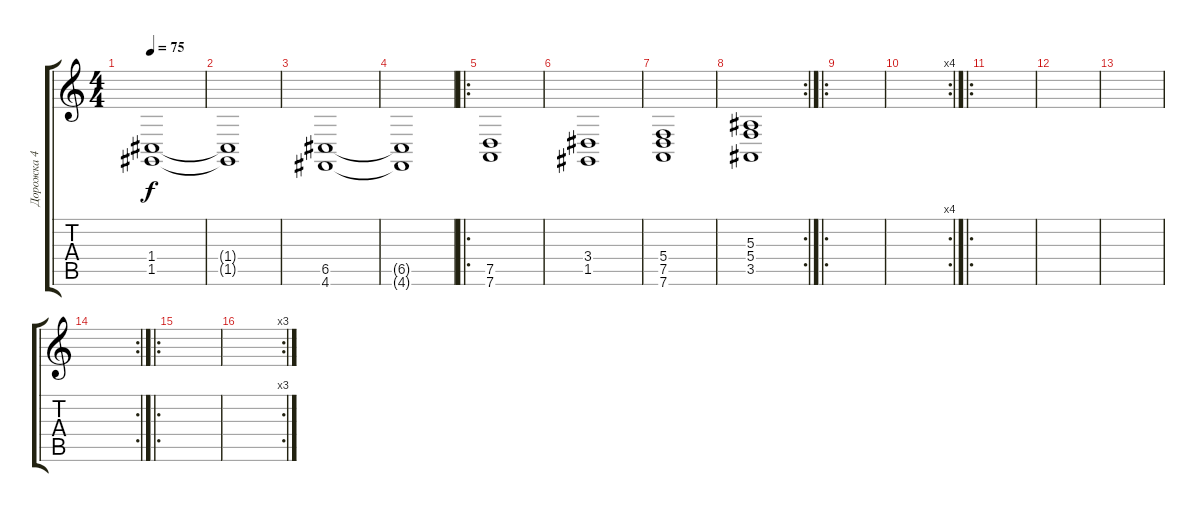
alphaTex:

\track ("Дорожка 4" "Дорожка 4") {instrument stringensemble2}
\staff {score tabs}
\tuning (D4 A3 F3 C3 G2 D2) {hide}
\ts (4 4)
\tempo 75
\clef g2
\ks c
(1.4 1.5).1{dy f} |
(1.4{t} 1.5{t}).1 |
(6.5 4.6).1 |
(6.5{t} 4.6{t}).1 |
\ro
(7.5 7.6).1 |
(3.4 1.5).1 |
(5.4 7.5 7.6).1 |
\rc 2
(5.3 5.4 3.5).1 |
\ro
|
\rc 4
|
\ro
|
|
|
\rc 2
|
\ro
|
\rc 3
